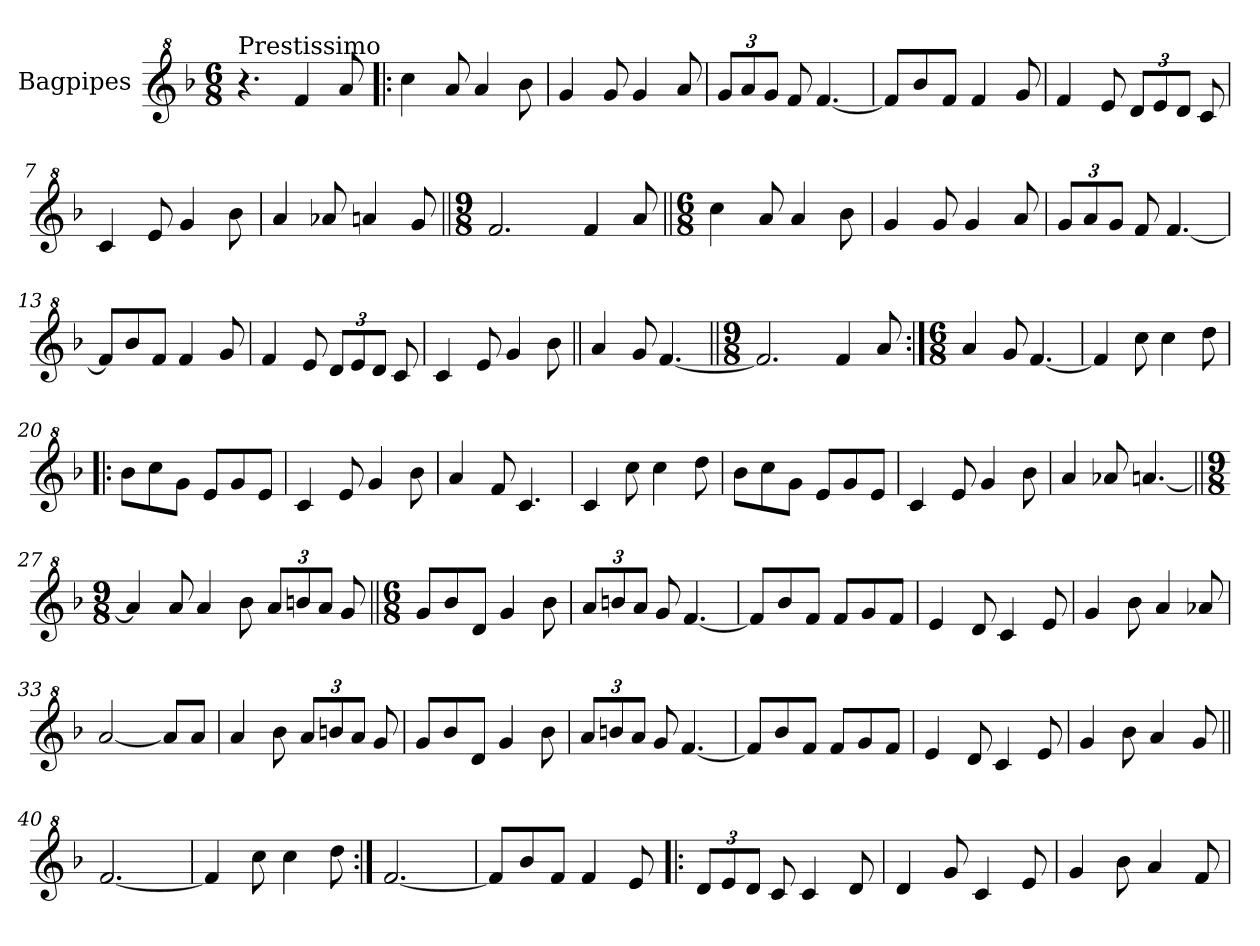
**kern
*part1
*staff1
*I"Bagpipes
*I'Bag
*clefG^2
*k[b-]
*F:
*M6/8
=1
!LO:TX:a:t=Prestissimo
4.r
4ff/
8aa/
=2!|:
4ccc\
8aa/
4aa/
8bb-\
=3
4gg/
8gg/
4gg/
8aa/
=4
*Xbrackettup
12gg/L
12aa/
12gg/J
8ff/
[4.ff/
=5
8ff/L]
8bb-/
8ff/J
4ff/
8gg/
=6
4ff/
8ee/
12dd/L
12ee/
12dd/J
8cc/
=7
4cc/
8ee/
4gg/
8bb-\
=8
4aa/
8aa-X/
4aan/
8gg/
!!LO:LB:g=z
=9||
*M9/8
2.ff/
4ff/
8aa/
=10||
*M6/8
4ccc\
8aa/
4aa/
8bb-\
=11
4gg/
8gg/
4gg/
8aa/
=12
12gg/L
12aa/
12gg/J
8ff/
[4.ff/
=13
8ff/L]
8bb-/
8ff/J
4ff/
8gg/
=14
4ff/
8ee/
12dd/L
12ee/
12dd/J
8cc/
=15
4cc/
8ee/
4gg/
8bb-\
=16||
4aa/
8gg/
[4.ff/
!!LO:LB:g=z
=17||
*M9/8
2.ff/]
4ff/
8aa/
=18:|!
*M6/8
4aa/
8gg/
[4.ff/
=19
4ff/]
8ccc\
4ccc\
8ddd\
=20!|:
8bb-\L
8ccc\
8gg\J
8ee/L
8gg/
8ee/J
=21
4cc/
8ee/
4gg/
8bb-\
=22
4aa/
8ff/
4.cc/
=23
4cc/
8ccc\
4ccc\
8ddd\
=24
8bb-\L
8ccc\
8gg\J
8ee/L
8gg/
8ee/J
!!LO:LB:g=z
=25
4cc/
8ee/
4gg/
8bb-\
=26
4aa/
8aa-X/
[4.aan/
=27||
*M9/8
4aa/]
8aa/
4aa/
8bb-\
12aa/L
12bbn/
12aa/J
8gg/
=28||
*M6/8
8gg/L
8bb-/
8dd/J
4gg/
8bb-\
=29
12aa/L
12bbn/
12aa/J
8gg/
[4.ff/
=30
8ff/L]
8bb-/
8ff/J
8ff/L
8gg/
8ff/J
=31
4ee/
8dd/
4cc/
8ee/
!!LO:LB:g=z
=32
4gg/
8bb-\
4aa/
8aa-X/
=33
[2aa/
8aa/L]
8aa/J
=34
4aa/
8bb-\
12aa/L
12bbn/
12aa/J
8gg/
=35
8gg/L
8bb-/
8dd/J
4gg/
8bb-\
=36
12aa/L
12bbn/
12aa/J
8gg/
[4.ff/
=37
8ff/L]
8bb-/
8ff/J
8ff/L
8gg/
8ff/J
=38
4ee/
8dd/
4cc/
8ee/
=39
4gg/
8bb-\
4aa/
8gg/
=40||
[2.ff/
!!LO:LB:g=z
=41
4ff/]
8ccc\
4ccc\
8ddd\
=42:|!
[2.ff/
=43
8ff/L]
8bb-/
8ff/J
4ff/
8ee/
=44!|:
12dd/L
12ee/
12dd/J
8cc/
4cc/
8dd/
=45
4dd/
8gg/
4cc/
8ee/
=46
4gg/
8bb-\
4aa/
8ff/
=
*-
